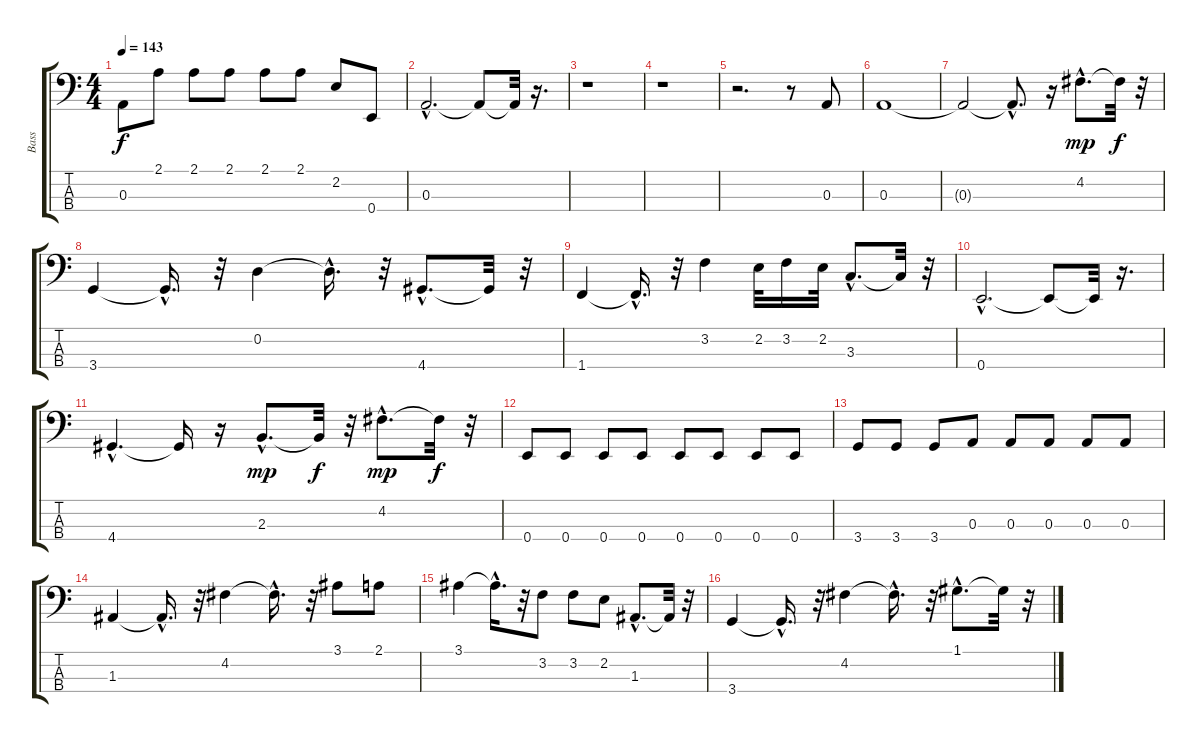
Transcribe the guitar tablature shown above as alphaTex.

\track ("Bass" "Bass") {instrument electricbasspick}
\staff {score tabs}
\tuning (G2 D2 A1 E1) {hide}
\ts (4 4)
\tempo 143
\clef f4
\ks c
0.3{t}.8{dy f} 2.1.8 2.1.8 2.1.8 2.1.8 2.1.8 2.2.8 0.4.8 |
0.3{hac}.2{d} 0.3{t}.8 0.3{t}.32 r.16{d} |
r.1 |
r.1 |
r.2{d} r.8 0.3.8 |
0.3.1 |
0.3{t}.2 0.3{hac t}.8{d} r.16 4.2{hac}.8{d dy mp} 4.2{t}.32{dy f} r.32 |
3.4.4 3.4{hac t}.16{d} r.32 0.2.4 0.2{hac t}.16{d} r.32 4.4{hac}.8{d} 4.4{t}.32 r.32 |
1.4.4 1.4{hac t}.16{d} r.32 3.2.4 2.2.32 3.2.16 2.2.32 3.3{hac}.8{d} 3.3{t}.32 r.32 |
0.4{hac}.2{d} 0.4{t}.8 0.4{t}.32 r.16{d} |
4.4{hac}.4{d} 4.4{t}.16 r.16 2.3{hac}.8{d dy mp} 2.3{t}.32{dy f} r.32 4.2{hac}.8{d dy mp} 4.2{t}.32{dy f} r.32 |
0.4.8 0.4.8 0.4.8 0.4.8 0.4.8 0.4.8 0.4.8 0.4.8 |
3.4.8 3.4.8 3.4.8 0.3.8 0.3.8 0.3.8 0.3.8 0.3.8 |
1.3.4 1.3{hac t}.16{d} r.32 4.2.4 4.2{hac t}.16{d} r.32 3.1.8 2.1.8 |
3.1.4 3.1{hac t}.16{d} r.32 3.2.8 3.2.8 2.2.8 1.3{hac}.8{d} 1.3{t}.32 r.32 |
3.4.4 3.4{hac t}.16{d} r.32 4.2.4 4.2{hac t}.16{d} r.32 1.1{hac}.8{d} 1.1{t}.32 r.32
